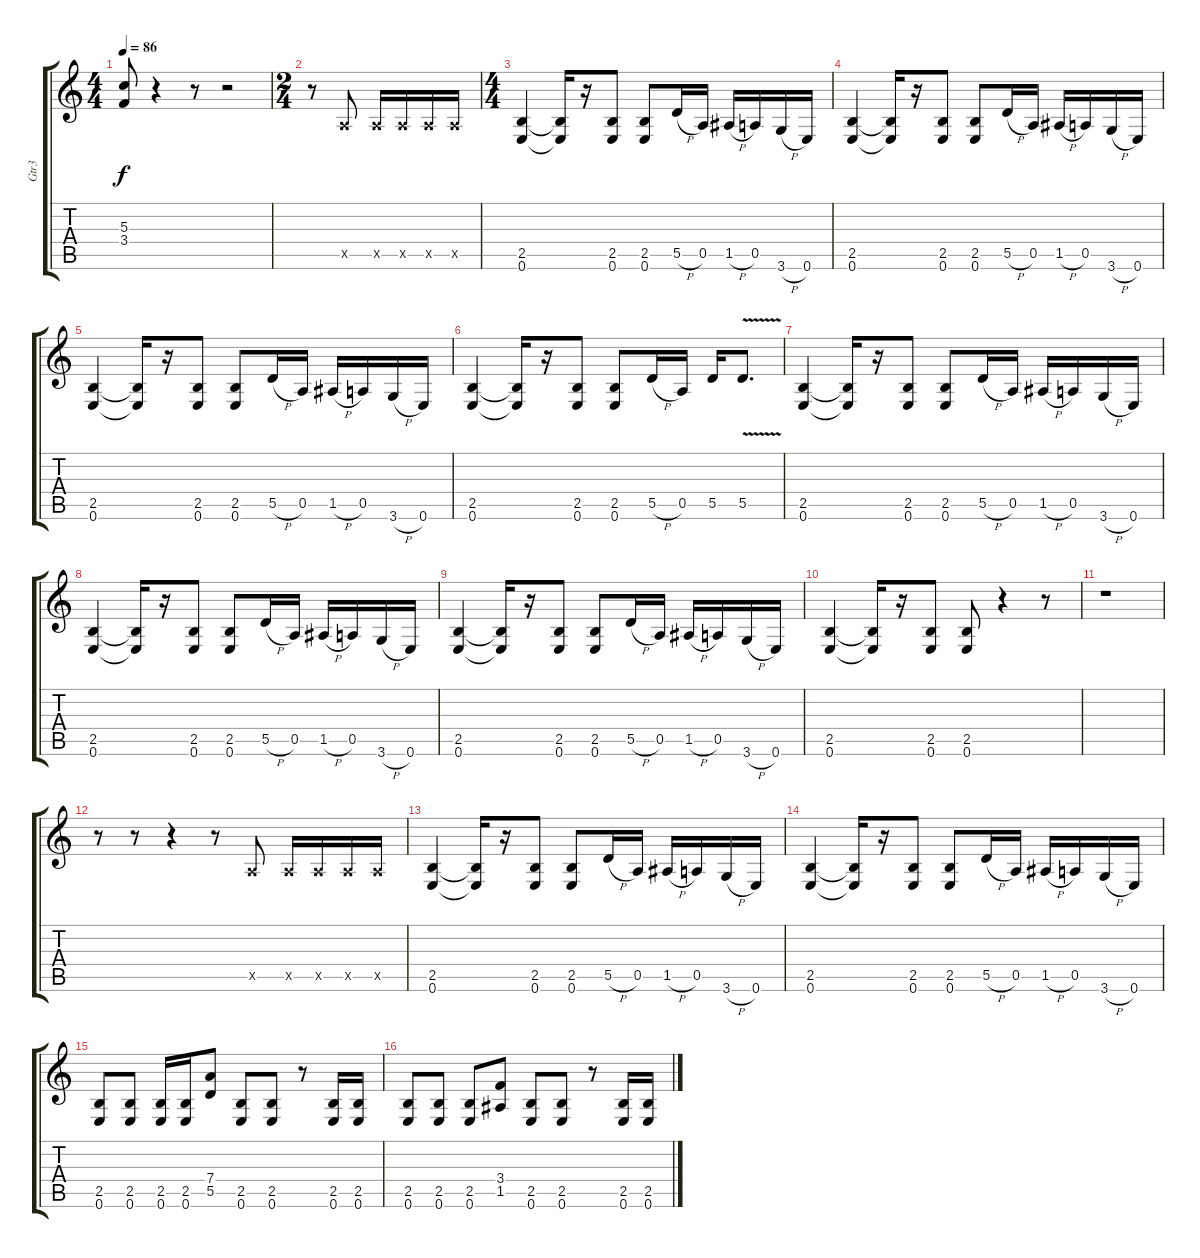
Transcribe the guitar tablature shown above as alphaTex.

\track ("Gtr3" "Gtr3") {instrument distortionguitar}
\staff {score tabs}
\tuning (E4 B3 G3 D3 A2 E2) {hide}
\ts (4 4)
\tempo 86
\clef g2
\ks c
(5.3 3.4).8{dy f} r.4 r.8 r.2 |
\ts (2 4)
r.8 0.5{x}.8 0.5{x}.16 0.5{x}.16 0.5{x}.16 0.5{x}.16 |
\ts (4 4)
(2.5 0.6).4 (2.5{t} 0.6{t}).16 r.16 (2.5 0.6).8 (2.5 0.6).8 5.5{h}.16 0.5.16 1.5{h}.16 0.5.16 3.6{h}.16 0.6.16 |
(2.5 0.6).4 (2.5{t} 0.6{t}).16 r.16 (2.5 0.6).8 (2.5 0.6).8 5.5{h}.16 0.5.16 1.5{h}.16 0.5.16 3.6{h}.16 0.6.16 |
(2.5 0.6).4 (2.5{t} 0.6{t}).16 r.16 (2.5 0.6).8 (2.5 0.6).8 5.5{h}.16 0.5.16 1.5{h}.16 0.5.16 3.6{h}.16 0.6.16 |
(2.5 0.6).4 (2.5{t} 0.6{t}).16 r.16 (2.5 0.6).8 (2.5 0.6).8 5.5{h}.16 0.5.16 5.5.16 5.5{v}.8{d} |
(2.5 0.6).4 (2.5{t} 0.6{t}).16 r.16 (2.5 0.6).8 (2.5 0.6).8 5.5{h}.16 0.5.16 1.5{h}.16 0.5.16 3.6{h}.16 0.6.16 |
(2.5 0.6).4 (2.5{t} 0.6{t}).16 r.16 (2.5 0.6).8 (2.5 0.6).8 5.5{h}.16 0.5.16 1.5{h}.16 0.5.16 3.6{h}.16 0.6.16 |
(2.5 0.6).4 (2.5{t} 0.6{t}).16 r.16 (2.5 0.6).8 (2.5 0.6).8 5.5{h}.16 0.5.16 1.5{h}.16 0.5.16 3.6{h}.16 0.6.16 |
(2.5 0.6).4 (2.5{t} 0.6{t}).16 r.16 (2.5 0.6).8 (2.5 0.6).8 r.4 r.8 |
r.1 |
r.8 r.8 r.4 r.8 0.5{x}.8 0.5{x}.16 0.5{x}.16 0.5{x}.16 0.5{x}.16 |
(2.5 0.6).4 (2.5{t} 0.6{t}).16 r.16 (2.5 0.6).8 (2.5 0.6).8 5.5{h}.16 0.5.16 1.5{h}.16 0.5.16 3.6{h}.16 0.6.16 |
(2.5 0.6).4 (2.5{t} 0.6{t}).16 r.16 (2.5 0.6).8 (2.5 0.6).8 5.5{h}.16 0.5.16 1.5{h}.16 0.5.16 3.6{h}.16 0.6.16 |
(2.5 0.6).8 (2.5 0.6).8 (2.5 0.6).16 (2.5 0.6).16 (7.4 5.5).8 (2.5 0.6).8 (2.5 0.6).8 r.8 (2.5 0.6).16 (2.5 0.6).16 |
(2.5 0.6).8 (2.5 0.6).8 (2.5 0.6).8 (3.4 1.5).8 (2.5 0.6).8 (2.5 0.6).8 r.8 (2.5 0.6).16 (2.5 0.6).16
